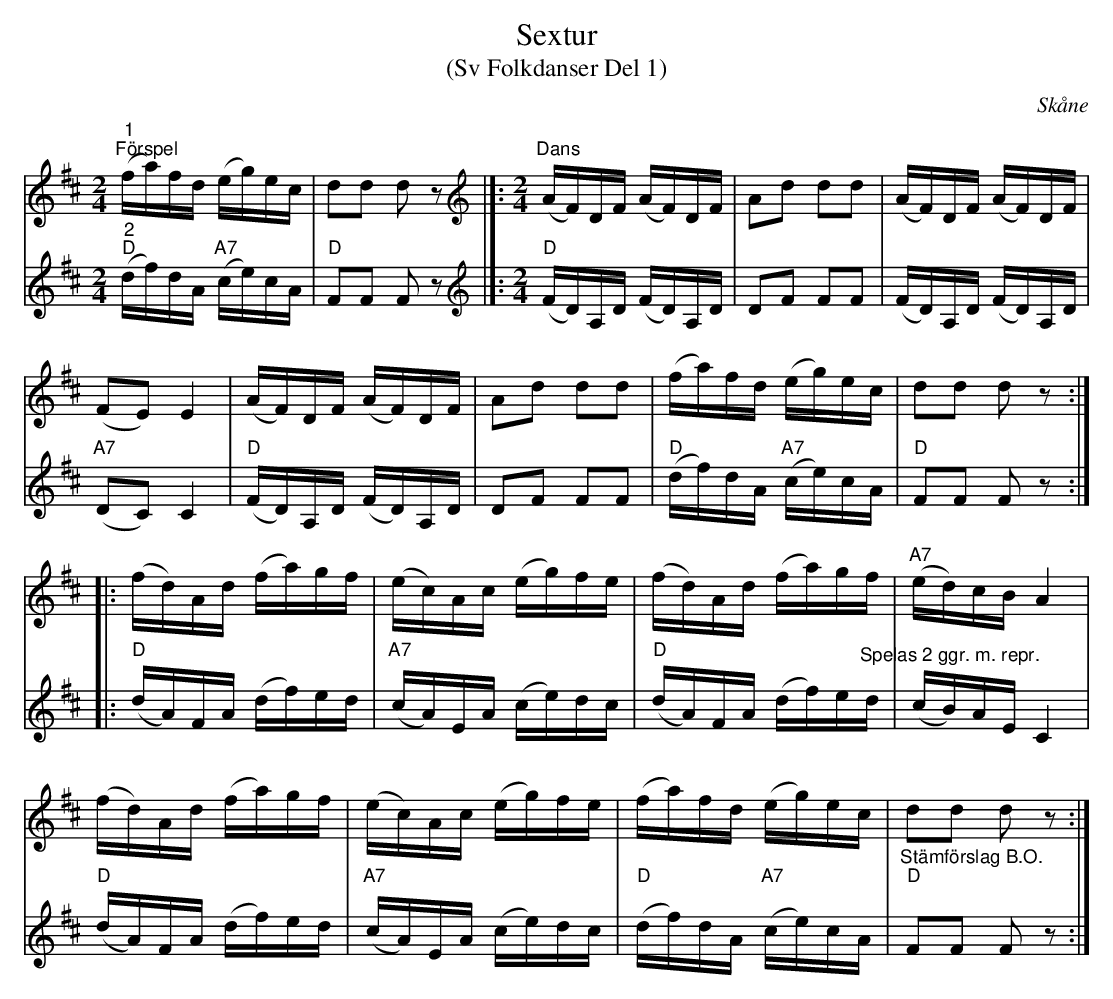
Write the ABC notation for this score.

X:1
T:Sextur
T:(Sv Folkdanser Del 1)
O:Skåne
L:1/16
M:2/4
K:D
V:1
"^1""^Förspel" (fa)fd (eg)ec | d2d2 d2 z2 |]:[K:D][M:2/4][K:treble]"^Dans" (AF)DF (AF)DF | A2d2 d2d2 | (AF)DF (AF)DF |
(F2E2) E4 | (AF)DF (AF)DF | A2d2 d2d2 | (fa)fd (eg)ec | d2d2 d2 z2 ::
(fd)Ad (fa)gf | (ec)Ac (eg)fe | (fd)Ad (fa)gf |"A7" (ed)cB A4 |
(fd)Ad (fa)gf | (ec)Ac (eg)fe | (fa)fd (eg)ec | d2d2 d2 z2 :|
V:2
"^2""D" (df)dA"A7" (ce)cA |"D" F2F2 F2 z2 |]:[K:D][M:2/4][K:treble]"D" (FD)A,D (FD)A,D | D2F2 F2F2 | (FD)A,D (FD)A,D |
"A7" (D2C2) C4 |"D" (FD)A,D (FD)A,D | D2F2 F2F2 | "D" (df)dA"A7" (ce)cA |"D" F2F2 F2 z2 ::
"D" (dA)FA (df)ed |"A7" (cA)EA (ce)dc | "D" (dA)FA (df)e"^Spelas 2 ggr. m. repr."d | (cB)AE C4 |
"D" (dA)FA (df)ed |"A7" (cA)EA (ce)dc | "D" (df)dA"A7" (ce)cA |"^Stämförslag B.O.""D" F2F2 F2 z2 :|
